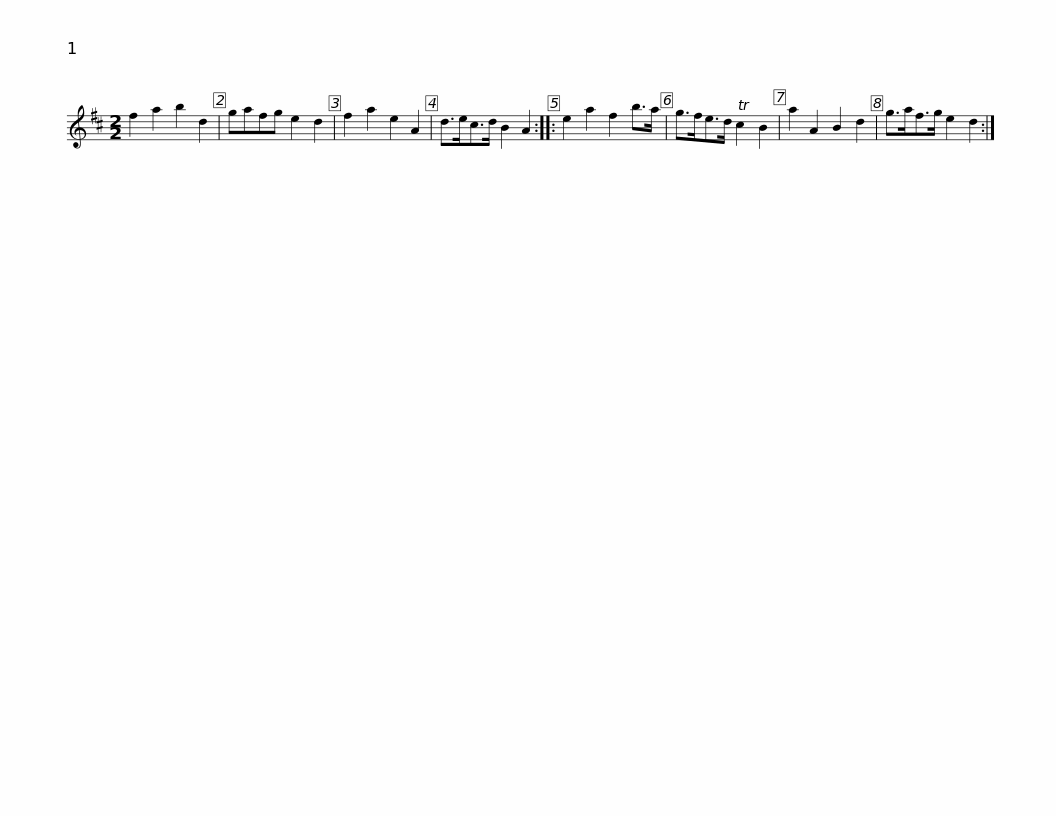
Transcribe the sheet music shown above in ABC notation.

X:1
L:1/8
M:2/2
I:linebreak $
K:D
V:1 treble
V:1
 f2 a2 b2 d2 | gafg e2 d2 | f2 a2 e2 A2 | d>ec>d B2 A2 :: e2 a2 f2 b>a | %5
 g>fe>d Tc2 B2 | a2 A2 B2 d2 |$ g>af>g e2 d2 :| %8
